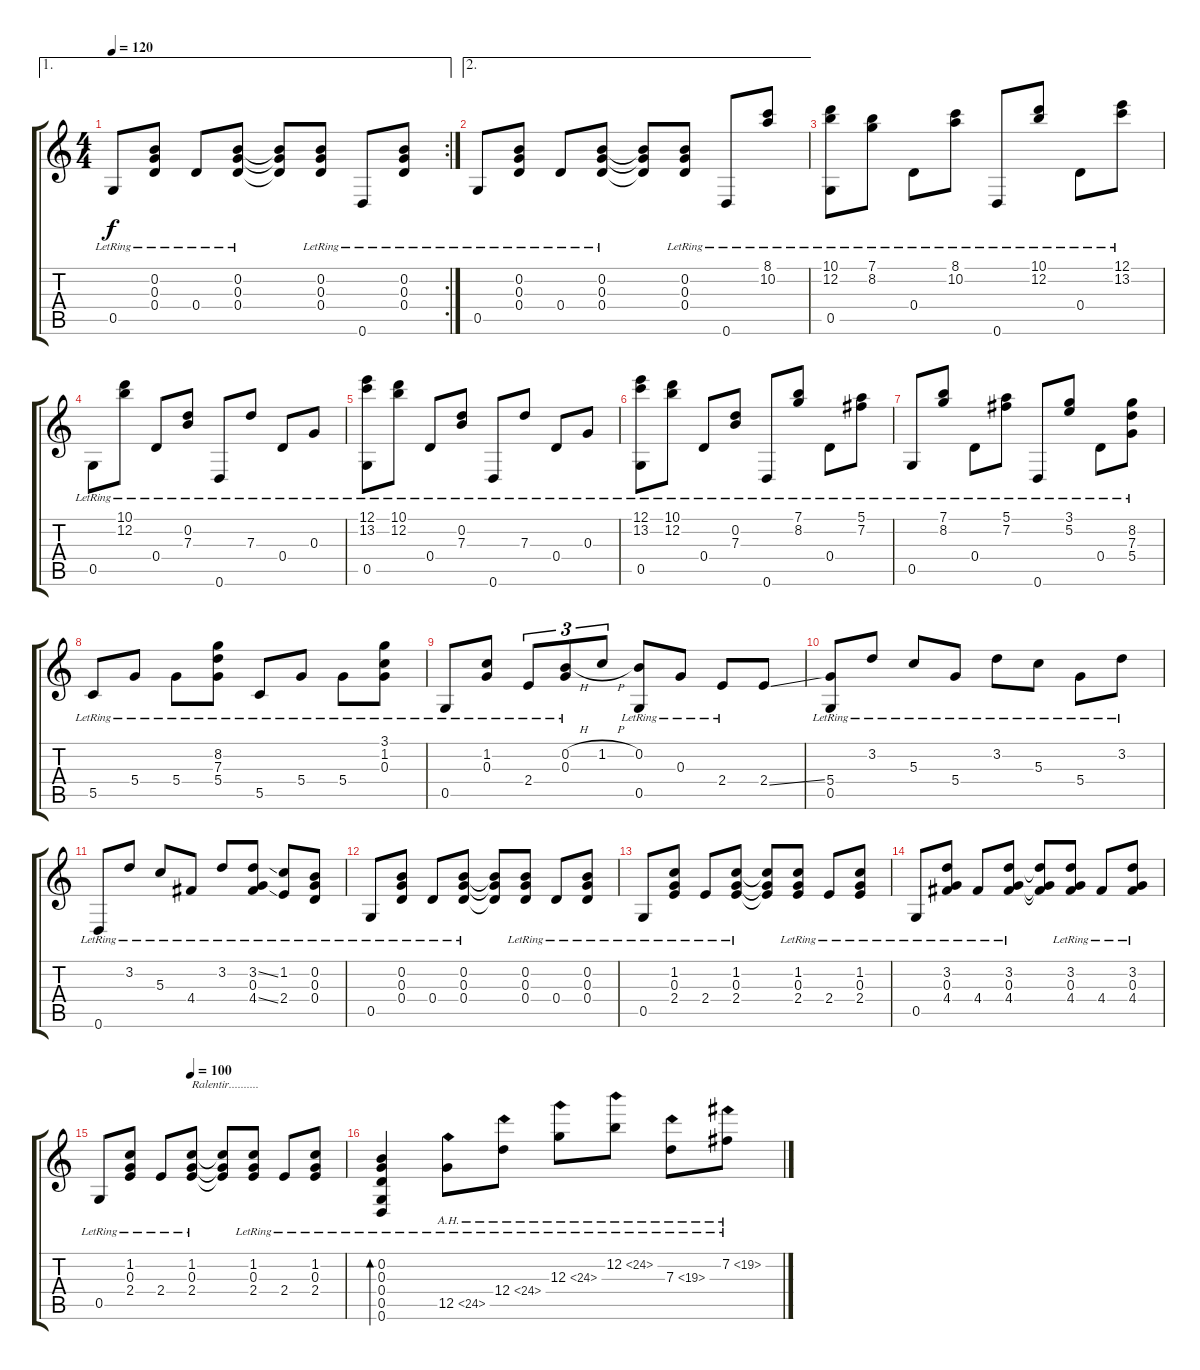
\track "" {instrument acousticguitarnylon}
\staff {score tabs}
\tuning (E4 B3 G3 D3 G2 D2) {hide}
\ae 1
\rc 2
\ts (4 4)
\tempo 120
\clef g2
\ks c
0.5{lr}.8{dy f} (0.2{lr} 0.3{lr} 0.4{lr}).8 0.4{lr}.8 (0.2{lr} 0.3{lr} 0.4{lr}).8 (0.2{t} 0.3{t} 0.4{t}).8 (0.2{lr} 0.3{lr} 0.4{lr}).8 0.6{lr}.8 (0.2{lr} 0.3{lr} 0.4{lr}).8 |
\ae 2
0.5{lr}.8 (0.2{lr} 0.3{lr} 0.4{lr}).8 0.4{lr}.8 (0.2{lr} 0.3{lr} 0.4{lr}).8 (0.2{t} 0.3{t} 0.4{t}).8 (0.2{lr} 0.3{lr} 0.4{lr}).8 0.6{lr}.8 (8.1{lr} 10.2{lr}).8 |
(10.1{lr} 12.2{lr} 0.5{lr}).8 (7.1{lr} 8.2{lr}).8 0.4{lr}.8 (8.1{lr} 10.2{lr}).8 0.6{lr}.8 (10.1{lr} 12.2{lr}).8 0.4{lr}.8 (12.1{lr} 13.2{lr}).8 |
0.5{lr}.8 (10.1{lr} 12.2{lr}).8 0.4{lr}.8 (0.2{lr} 7.3{lr}).8 0.6{lr}.8 7.3{lr}.8 0.4{lr}.8 0.3{lr}.8 |
(12.1{lr} 13.2{lr} 0.5{lr}).8 (10.1 12.2{lr}).8 0.4{lr}.8 (0.2{lr} 7.3{lr}).8 0.6{lr}.8 7.3{lr}.8 0.4{lr}.8 0.3{lr}.8 |
(12.1{lr} 13.2{lr} 0.5{lr}).8 (10.1{lr} 12.2{lr}).8 0.4{lr}.8 (0.2{lr} 7.3{lr}).8 0.6{lr}.8 (7.1{lr} 8.2{lr}).8 0.4{lr}.8 (5.1{lr} 7.2{lr}).8 |
0.5{lr}.8 (7.1{lr} 8.2{lr}).8 0.4{lr}.8 (5.1{lr} 7.2{lr}).8 0.6{lr}.8 (3.1{lr} 5.2{lr}).8 0.4{lr}.8 (8.2{lr} 7.3{lr} 5.4{lr}).8 |
5.5{lr}.8 5.4{lr}.8 5.4{lr}.8 (8.2{lr} 7.3{lr} 5.4{lr}).8 5.5{lr}.8 5.4{lr}.8 5.4{lr}.8 (3.1{lr} 1.2{lr} 0.3{lr}).8 |
0.5{lr}.8 (1.2{lr} 0.3{lr}).8 2.4{lr}.8{tu (3 2)} (0.2{h} 0.3{lr}).8{tu (3 2)} 1.2{h}.8{tu (3 2)} (0.2{lr} 0.5{lr}).8 0.3{lr}.8 2.4{lr}.8 2.4{ss}.8 |
(5.4{lr} 0.5{lr}).8 3.2{lr}.8 5.3{lr}.8 5.4{lr}.8 3.2{lr}.8 5.3{lr}.8 5.4{lr}.8 3.2{lr}.8 |
0.6{lr}.8 3.2{lr}.8 5.3{lr}.8 4.4{lr}.8 3.2{lr}.8 (3.2{ss} 0.3{lr} 4.4{ss}).8 (1.2{lr} 2.4{lr}).8 (0.2{lr} 0.3{lr} 0.4{lr}).8 |
0.5{lr}.8 (0.2{lr} 0.3{lr} 0.4{lr}).8 0.4{lr}.8 (0.2{lr} 0.3{lr} 0.4{lr}).8 (0.2{t} 0.3{t} 0.4{t}).8 (0.2{lr} 0.3{lr} 0.4{lr}).8 0.4{lr}.8 (0.2{lr} 0.3{lr} 0.4{lr}).8 |
0.5{lr}.8 (1.2{lr} 0.3{lr} 2.4{lr}).8 2.4{lr}.8 (1.2{lr} 0.3{lr} 2.4{lr}).8 (1.2{t} 0.3{t} 2.4{t}).8 (1.2{lr} 0.3{lr} 2.4{lr}).8 2.4{lr}.8 (1.2{lr} 0.3{lr} 2.4{lr}).8 |
0.5{lr}.8 (3.2{lr} 0.3{lr} 4.4{lr}).8 4.4{lr}.8 (3.2{lr} 0.3{lr} 4.4{lr}).8 (3.2{t} 0.3{t} 4.4{t}).8 (3.2{lr} 0.3{lr} 4.4{lr}).8 4.4{lr}.8 (3.2{lr} 0.3{lr} 4.4{lr}).8 |
\tempo (100 0.375)
0.5{lr}.8 (1.2{lr} 0.3{lr} 2.4{lr}).8 2.4{lr}.8 (1.2{lr} 0.3{lr} 2.4{lr}).8{txt "Ralentir.........."} (1.2{t} 0.3{t} 2.4{t}).8 (1.2{lr} 0.3{lr} 2.4{lr}).8 2.4{lr}.8 (1.2{lr} 0.3{lr} 2.4{lr}).8 |
(0.2{lr} 0.3{lr} 0.4{lr} 0.5{lr} 0.6{lr}).4{bd 240} 12.5{ah 12 lr}.8 12.4{ah 12 lr}.8 12.3{ah 12 lr}.8 12.2{ah 12 lr}.8 7.3{ah 12 lr}.8 7.2{ah 12 lr}.8
